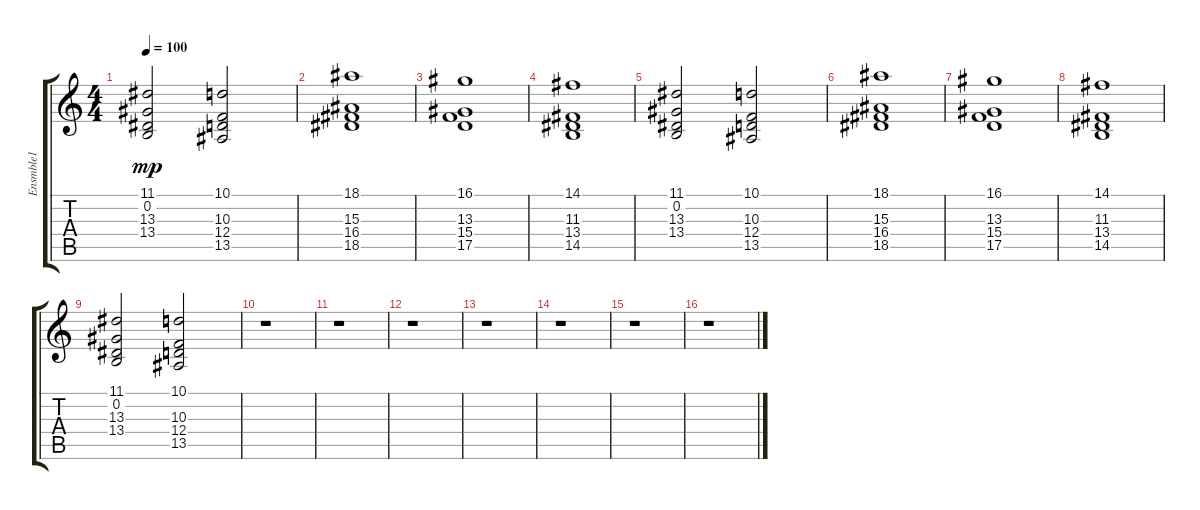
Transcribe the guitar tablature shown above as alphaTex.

\track ("Ensmble1" "Ensmble1") {instrument stringensemble1}
\staff {score tabs}
\tuning (E4 B3 G3 D3 A2 E2) {hide}
\ts (4 4)
\tempo 100
\clef g2
\ks c
(11.1 0.2 13.3 13.4).2{dy mp} (10.1 10.3 12.4 13.5).2 |
(18.1 15.3 16.4 18.5).1 |
(16.1 13.3 15.4 17.5).1 |
(14.1 11.3 13.4 14.5).1 |
(11.1 0.2 13.3 13.4).2 (10.1 10.3 12.4 13.5).2 |
(18.1 15.3 16.4 18.5).1 |
(16.1 13.3 15.4 17.5).1 |
(14.1 11.3 13.4 14.5).1 |
(11.1 0.2 13.3 13.4).2 (10.1 10.3 12.4 13.5).2 |
r.1 |
r.1 |
r.1 |
r.1 |
r.1 |
r.1 |
r.1
